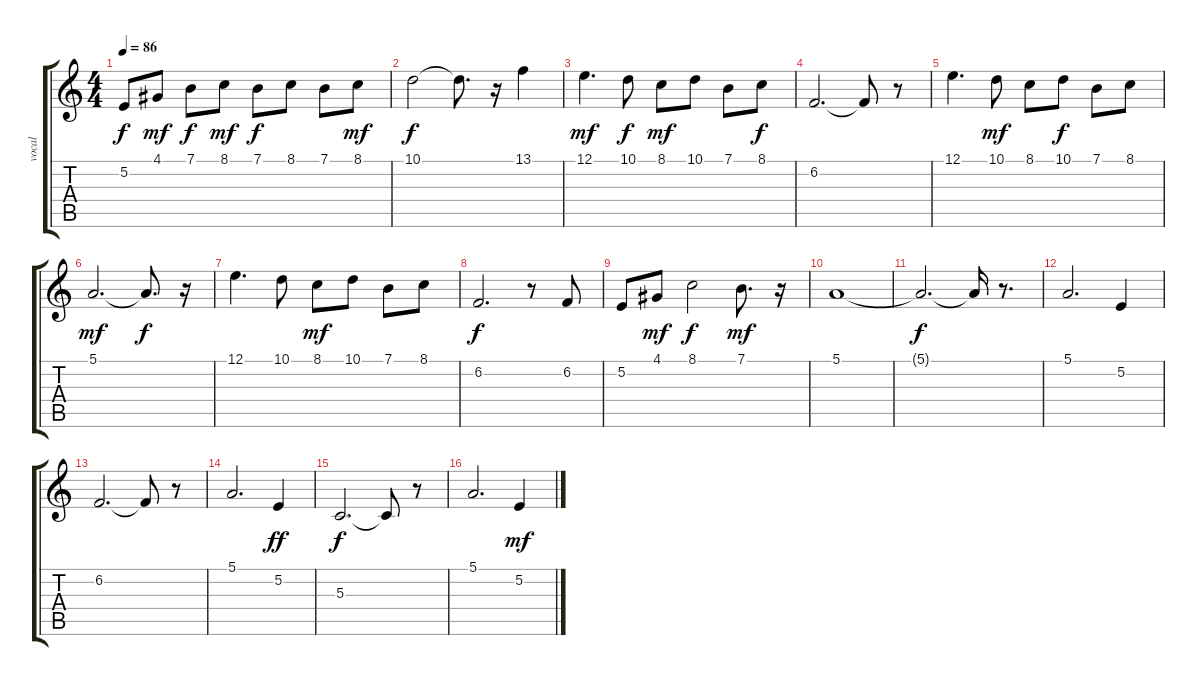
\track ("vocal" "vocal") {instrument voiceoohs}
\staff {score tabs}
\tuning (E4 B3 G3 D3 A2 E2) {hide}
\ts (4 4)
\tempo 86
\clef g2
\ks c
5.2.8{dy f} 4.1.8{dy mf} 7.1.8{dy f} 8.1.8{dy mf} 7.1.8{dy f} 8.1.8 7.1.8 8.1.8{dy mf} |
10.1.2{dy f} 10.1{t}.8{d} r.16 13.1.4 |
12.1.4{d dy mf} 10.1.8{dy f} 8.1.8{dy mf} 10.1.8 7.1.8 8.1.8{dy f} |
6.2.2{d} 6.2{t}.8 r.8 |
12.1.4{d} 10.1.8{dy mf} 8.1.8 10.1.8{dy f} 7.1.8 8.1.8 |
5.1.2{d dy mf} 5.1{t}.8{d dy f} r.16 |
12.1.4{d} 10.1.8 8.1.8{dy mf} 10.1.8 7.1.8 8.1.8 |
6.2.2{d dy f} r.8 6.2.8 |
5.2.8 4.1.8{dy mf} 8.1.2{dy f} 7.1.8{d dy mf} r.16 |
5.1.1 |
5.1{t}.2{d dy f} 5.1{t}.16 r.8{d} |
5.1.2{d} 5.2.4 |
6.2.2{d} 6.2{t}.8 r.8 |
5.1.2{d} 5.2.4{dy ff} |
5.3.2{d dy f} 5.3{t}.8 r.8 |
5.1.2{d} 5.2.4{dy mf}
